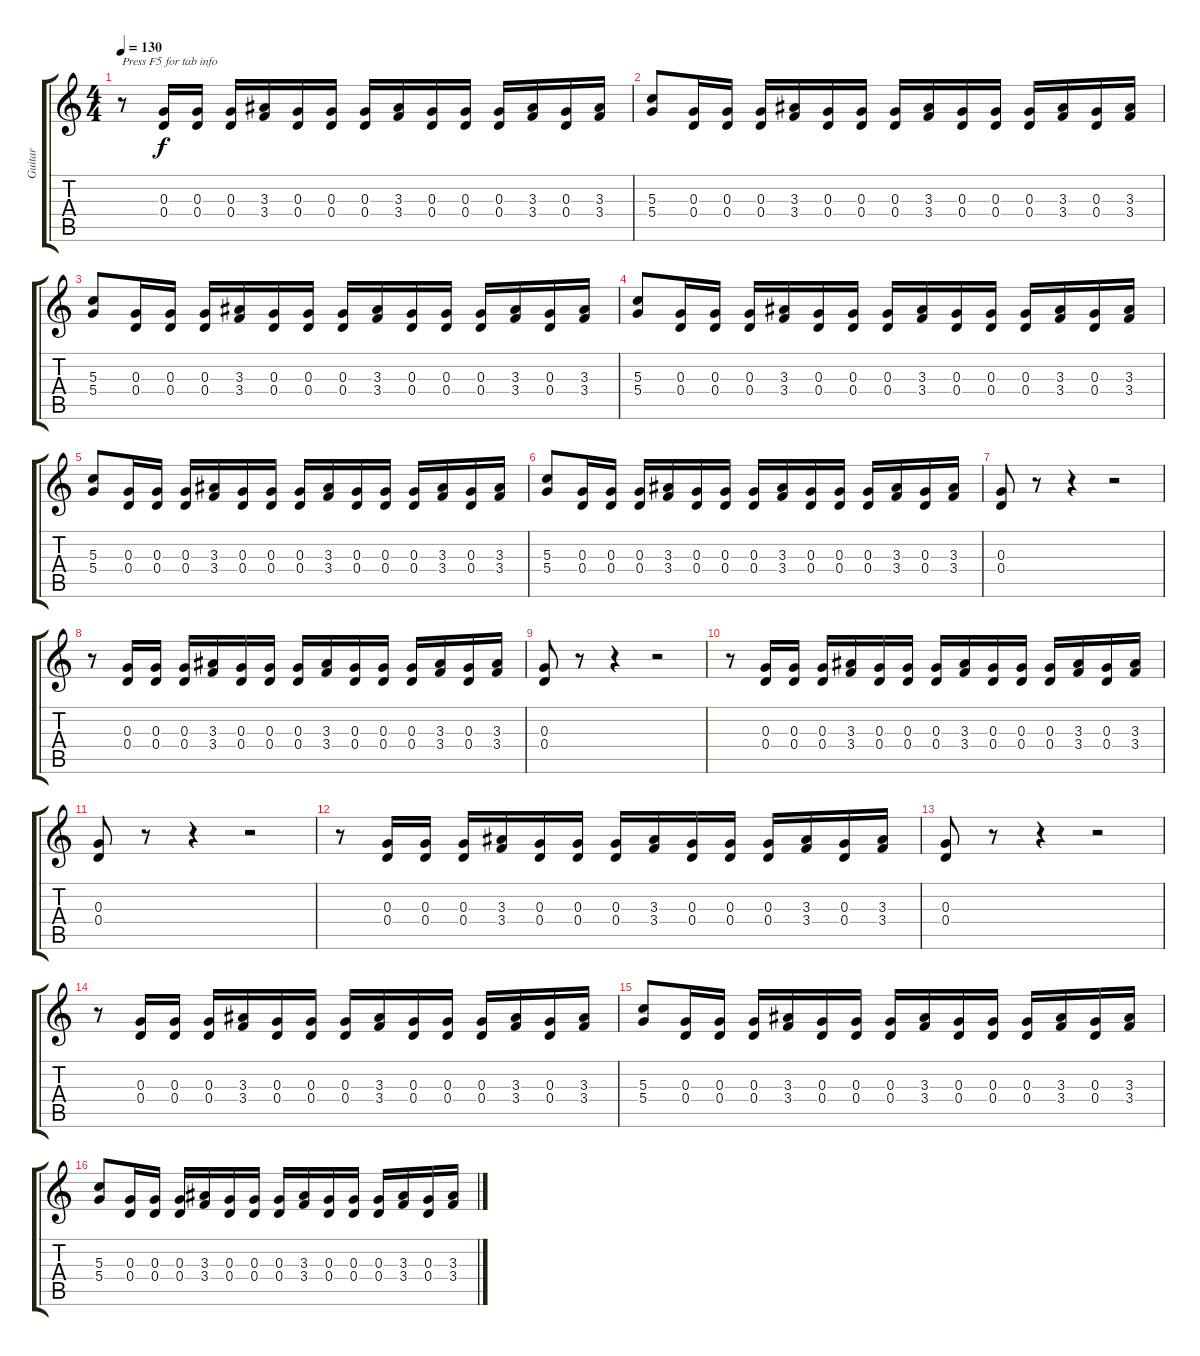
\track ("Guitar" "Guitar") {instrument overdrivenguitar}
\staff {score tabs}
\tuning (E4 B3 G3 D3 A2 E2) {hide}
\ts (4 4)
\tempo 130
\clef g2
\ks c
r.8{txt "Press F5 for tab info" dy f instrument overdrivenguitar} (0.3 0.4).16 (0.3 0.4).16 (0.3 0.4).16 (3.3 3.4).16 (0.3 0.4).16 (0.3 0.4).16 (0.3 0.4).16 (3.3 3.4).16 (0.3 0.4).16 (0.3 0.4).16 (0.3 0.4).16 (3.3 3.4).16 (0.3 0.4).16 (3.3 3.4).16 |
(5.3 5.4).8 (0.3 0.4).16 (0.3 0.4).16 (0.3 0.4).16 (3.3 3.4).16 (0.3 0.4).16 (0.3 0.4).16 (0.3 0.4).16 (3.3 3.4).16 (0.3 0.4).16 (0.3 0.4).16 (0.3 0.4).16 (3.3 3.4).16 (0.3 0.4).16 (3.3 3.4).16 |
(5.3 5.4).8 (0.3 0.4).16 (0.3 0.4).16 (0.3 0.4).16 (3.3 3.4).16 (0.3 0.4).16 (0.3 0.4).16 (0.3 0.4).16 (3.3 3.4).16 (0.3 0.4).16 (0.3 0.4).16 (0.3 0.4).16 (3.3 3.4).16 (0.3 0.4).16 (3.3 3.4).16 |
(5.3 5.4).8 (0.3 0.4).16 (0.3 0.4).16 (0.3 0.4).16 (3.3 3.4).16 (0.3 0.4).16 (0.3 0.4).16 (0.3 0.4).16 (3.3 3.4).16 (0.3 0.4).16 (0.3 0.4).16 (0.3 0.4).16 (3.3 3.4).16 (0.3 0.4).16 (3.3 3.4).16 |
(5.3 5.4).8 (0.3 0.4).16 (0.3 0.4).16 (0.3 0.4).16 (3.3 3.4).16 (0.3 0.4).16 (0.3 0.4).16 (0.3 0.4).16 (3.3 3.4).16 (0.3 0.4).16 (0.3 0.4).16 (0.3 0.4).16 (3.3 3.4).16 (0.3 0.4).16 (3.3 3.4).16 |
(5.3 5.4).8 (0.3 0.4).16 (0.3 0.4).16 (0.3 0.4).16 (3.3 3.4).16 (0.3 0.4).16 (0.3 0.4).16 (0.3 0.4).16 (3.3 3.4).16 (0.3 0.4).16 (0.3 0.4).16 (0.3 0.4).16 (3.3 3.4).16 (0.3 0.4).16 (3.3 3.4).16 |
(0.3 0.4).8 r.8 r.4 r.2 |
r.8 (0.3 0.4).16 (0.3 0.4).16 (0.3 0.4).16 (3.3 3.4).16 (0.3 0.4).16 (0.3 0.4).16 (0.3 0.4).16 (3.3 3.4).16 (0.3 0.4).16 (0.3 0.4).16 (0.3 0.4).16 (3.3 3.4).16 (0.3 0.4).16 (3.3 3.4).16 |
(0.3 0.4).8 r.8 r.4 r.2 |
r.8 (0.3 0.4).16 (0.3 0.4).16 (0.3 0.4).16 (3.3 3.4).16 (0.3 0.4).16 (0.3 0.4).16 (0.3 0.4).16 (3.3 3.4).16 (0.3 0.4).16 (0.3 0.4).16 (0.3 0.4).16 (3.3 3.4).16 (0.3 0.4).16 (3.3 3.4).16 |
(0.3 0.4).8 r.8 r.4 r.2 |
r.8 (0.3 0.4).16 (0.3 0.4).16 (0.3 0.4).16 (3.3 3.4).16 (0.3 0.4).16 (0.3 0.4).16 (0.3 0.4).16 (3.3 3.4).16 (0.3 0.4).16 (0.3 0.4).16 (0.3 0.4).16 (3.3 3.4).16 (0.3 0.4).16 (3.3 3.4).16 |
(0.3 0.4).8 r.8 r.4 r.2 |
r.8 (0.3 0.4).16 (0.3 0.4).16 (0.3 0.4).16 (3.3 3.4).16 (0.3 0.4).16 (0.3 0.4).16 (0.3 0.4).16 (3.3 3.4).16 (0.3 0.4).16 (0.3 0.4).16 (0.3 0.4).16 (3.3 3.4).16 (0.3 0.4).16 (3.3 3.4).16 |
(5.3 5.4).8 (0.3 0.4).16 (0.3 0.4).16 (0.3 0.4).16 (3.3 3.4).16 (0.3 0.4).16 (0.3 0.4).16 (0.3 0.4).16 (3.3 3.4).16 (0.3 0.4).16 (0.3 0.4).16 (0.3 0.4).16 (3.3 3.4).16 (0.3 0.4).16 (3.3 3.4).16 |
(5.3 5.4).8 (0.3 0.4).16 (0.3 0.4).16 (0.3 0.4).16 (3.3 3.4).16 (0.3 0.4).16 (0.3 0.4).16 (0.3 0.4).16 (3.3 3.4).16 (0.3 0.4).16 (0.3 0.4).16 (0.3 0.4).16 (3.3 3.4).16 (0.3 0.4).16 (3.3 3.4).16
